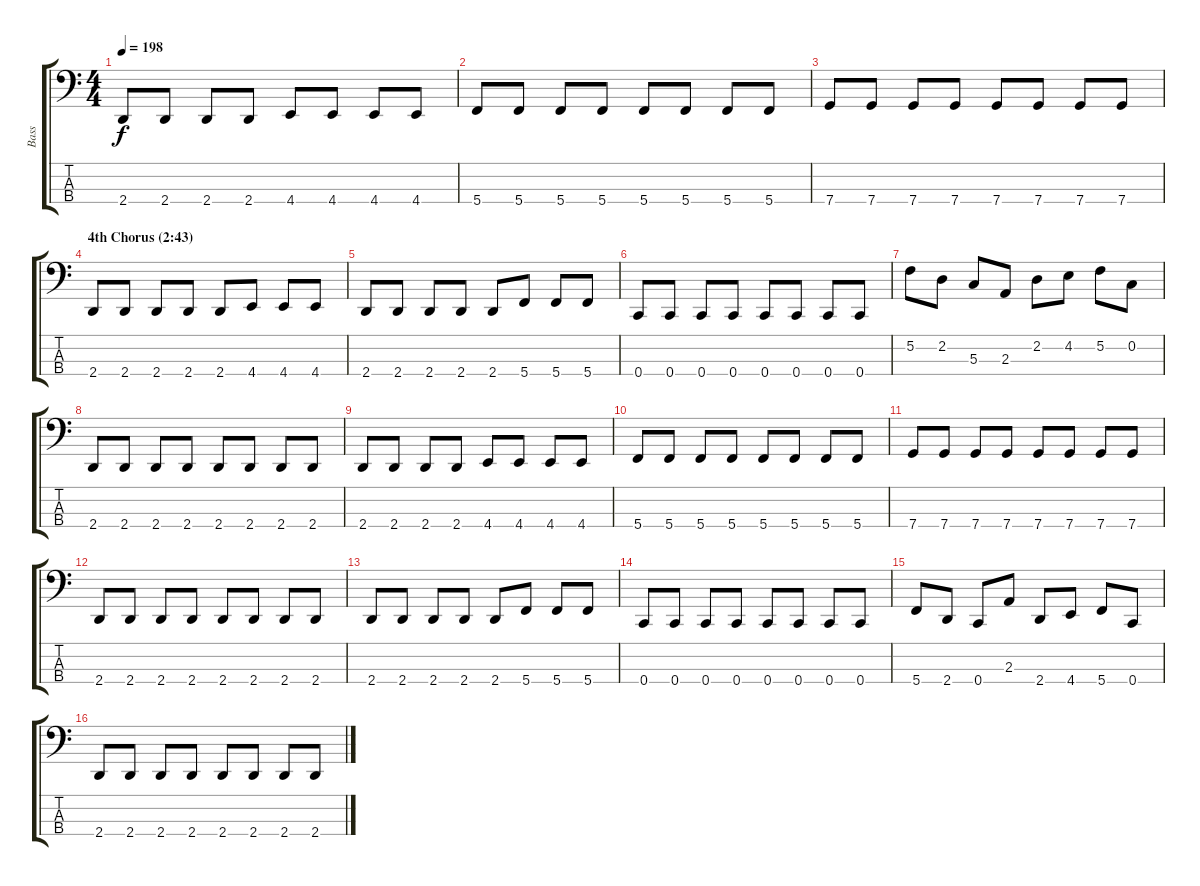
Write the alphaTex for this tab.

\track ("Bass" "Bass") {instrument electricbassfinger}
\staff {score tabs}
\tuning (F2 C2 G1 C1) {hide}
\ts (4 4)
\tempo 198
\clef f4
\ks c
2.4.8{dy f} 2.4.8 2.4.8 2.4.8 4.4.8 4.4.8 4.4.8 4.4.8 |
5.4.8 5.4.8 5.4.8 5.4.8 5.4.8 5.4.8 5.4.8 5.4.8 |
7.4.8 7.4.8 7.4.8 7.4.8 7.4.8 7.4.8 7.4.8 7.4.8 |
\section ("" "4th Chorus (2:43)")
2.4.8 2.4.8 2.4.8 2.4.8 2.4.8 4.4.8 4.4.8 4.4.8 |
2.4.8 2.4.8 2.4.8 2.4.8 2.4.8 5.4.8 5.4.8 5.4.8 |
0.4.8 0.4.8 0.4.8 0.4.8 0.4.8 0.4.8 0.4.8 0.4.8 |
5.2.8 2.2.8 5.3.8 2.3.8 2.2.8 4.2.8 5.2.8 0.2.8 |
2.4.8 2.4.8 2.4.8 2.4.8 2.4.8 2.4.8 2.4.8 2.4.8 |
2.4.8 2.4.8 2.4.8 2.4.8 4.4.8 4.4.8 4.4.8 4.4.8 |
5.4.8 5.4.8 5.4.8 5.4.8 5.4.8 5.4.8 5.4.8 5.4.8 |
7.4.8 7.4.8 7.4.8 7.4.8 7.4.8 7.4.8 7.4.8 7.4.8 |
2.4.8 2.4.8 2.4.8 2.4.8 2.4.8 2.4.8 2.4.8 2.4.8 |
2.4.8 2.4.8 2.4.8 2.4.8 2.4.8 5.4.8 5.4.8 5.4.8 |
0.4.8 0.4.8 0.4.8 0.4.8 0.4.8 0.4.8 0.4.8 0.4.8 |
5.4.8 2.4.8 0.4.8 2.3.8 2.4.8 4.4.8 5.4.8 0.4.8 |
2.4.8 2.4.8 2.4.8 2.4.8 2.4.8 2.4.8 2.4.8 2.4.8
